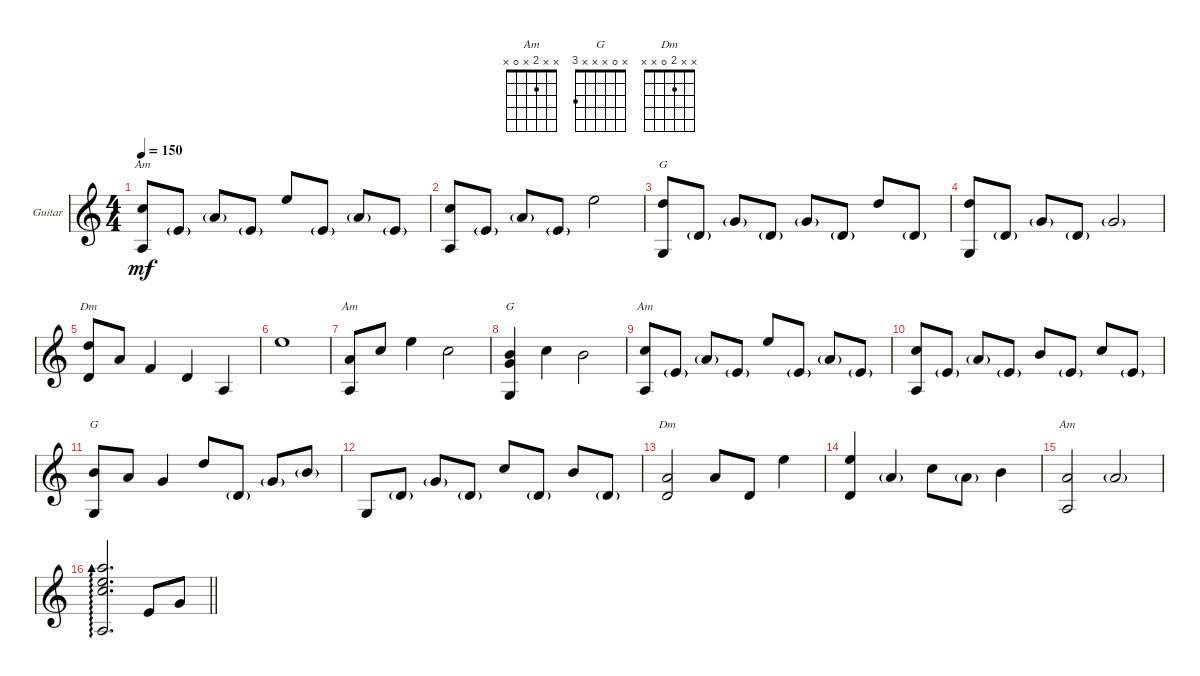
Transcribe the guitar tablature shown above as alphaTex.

\bracketExtendMode groupsimilarinstruments
\firstSystemTrackNameOrientation horizontal
\otherSystemsTrackNameOrientation horizontal
\track ("music.kaminari.info" "Guitar") {instrument acousticguitarsteel}
\staff {score}
\tuning (E4 B3 G3 D3 A2 E2)
\chord ("Am" x 3 x x 2 x)
\chord ("G" 0 x x x 0 x)
\chord ("Dm" 0 x x x x 0)
\chord ("Am" x 0 x x x x)
\chord ("G" x 2 2 x 0 x) {barre 2}
\chord ("Am" x 3 x x x x)
\chord ("G" x 0 x x x 3)
\chord ("Dm" x x 2 0 x x)
\chord ("Am" x x 2 x 0 x)
\ts (4 4)
\beaming (8 2 2 2 2)
\tempo 150
\clef g2
\ks c
(0.5 1.2).8{ch "Am" dy mf instrument acousticguitarsteel beam Up} 2.4{g}.8{beam Up} 2.3{g}.8{beam Up} 2.4{g}.8{beam Up} 0.1.8{beam Up} 2.4{g}.8{beam Up} 2.3{g}.8{beam Up} 2.4{g}.8{beam Up} |
(0.5 1.2).8{beam Up} 2.4{g}.8{beam Up} 2.3{g}.8{beam Up} 2.4{g}.8{beam Up} 0.1.2{beam Down} |
(3.6 3.2).8{ch "G" beam Up} 0.4{g}.8{beam Up} 0.3{g}.8{beam Up} 0.4{g}.8{beam Up} 0.3{g}.8{beam Up} 0.4{g}.8{beam Up} 3.2.8{beam Up} 0.4{g}.8{beam Up} |
(3.6 3.2).8{beam Up} 0.4{g}.8{beam Up} 0.3{g}.8{beam Up} 0.4{g}.8{beam Up} 0.3{g}.2{beam Up} |
(3.2 0.4).8{ch "Dm" beam Up} 2.3.8{beam Up} 3.4.4{beam Up} 0.4.4{beam Up} 0.5.4{beam Up} |
0.1.1{beam Down} |
(0.5 2.3).8{ch "Am" beam Up} 1.2.8{beam Up} 0.1.4{beam Down} 1.2.2{beam Down} |
(3.6 0.3 0.2).4{ch "G" beam Up} 1.2.4{beam Down} 0.2.2{beam Down} |
(0.5 1.2).8{ch "Am" beam Up} 2.4{g}.8{beam Up} 2.3{g}.8{beam Up} 2.4{g}.8{beam Up} 0.1.8{beam Up} 2.4{g}.8{beam Up} 2.3{g}.8{beam Up} 2.4{g}.8{beam Up} |
(0.5 1.2).8{beam Up} 2.4{g}.8{beam Up} 2.3{g}.8{beam Up} 2.4{g}.8{beam Up} 0.2.8{beam Up} 2.4{g}.8{beam Up} 1.2.8{beam Up} 2.4{g}.8{beam Up} |
(3.6 0.2).8{ch "G" beam Up} 2.3.8{beam Up} 0.3.4{beam Up} 3.2.8{beam Up} 0.4{g}.8{beam Up} 0.3{g}.8{beam Up} 0.2{g}.8{beam Up} |
3.6.8{beam Up} 0.4{g}.8{beam Up} 0.3{g}.8{beam Up} 0.4{g}.8{beam Up} 1.2.8{beam Up} 0.4{g}.8{beam Up} 0.2.8{beam Up} 0.4{g}.8{beam Up} |
(2.3 0.4).2{ch "Dm" beam Up} 2.3.8{beam Up} 0.4.8{beam Up} 0.1.4{beam Down} |
(0.1 0.4).4{beam Up} 2.3{g}.4{beam Up} 1.2.8{beam Down} 2.3{g}.8{beam Down} 0.2.4{beam Down} |
(2.3 0.5).2{ch "Am" beam Up} 2.3{g}.2{beam Up} |
\barLineRight lightlight
(5.3 5.2 5.1 0.5).2{d ad 0 beam Up} 2.4.8{beam Up} 0.3.8{beam Up}
